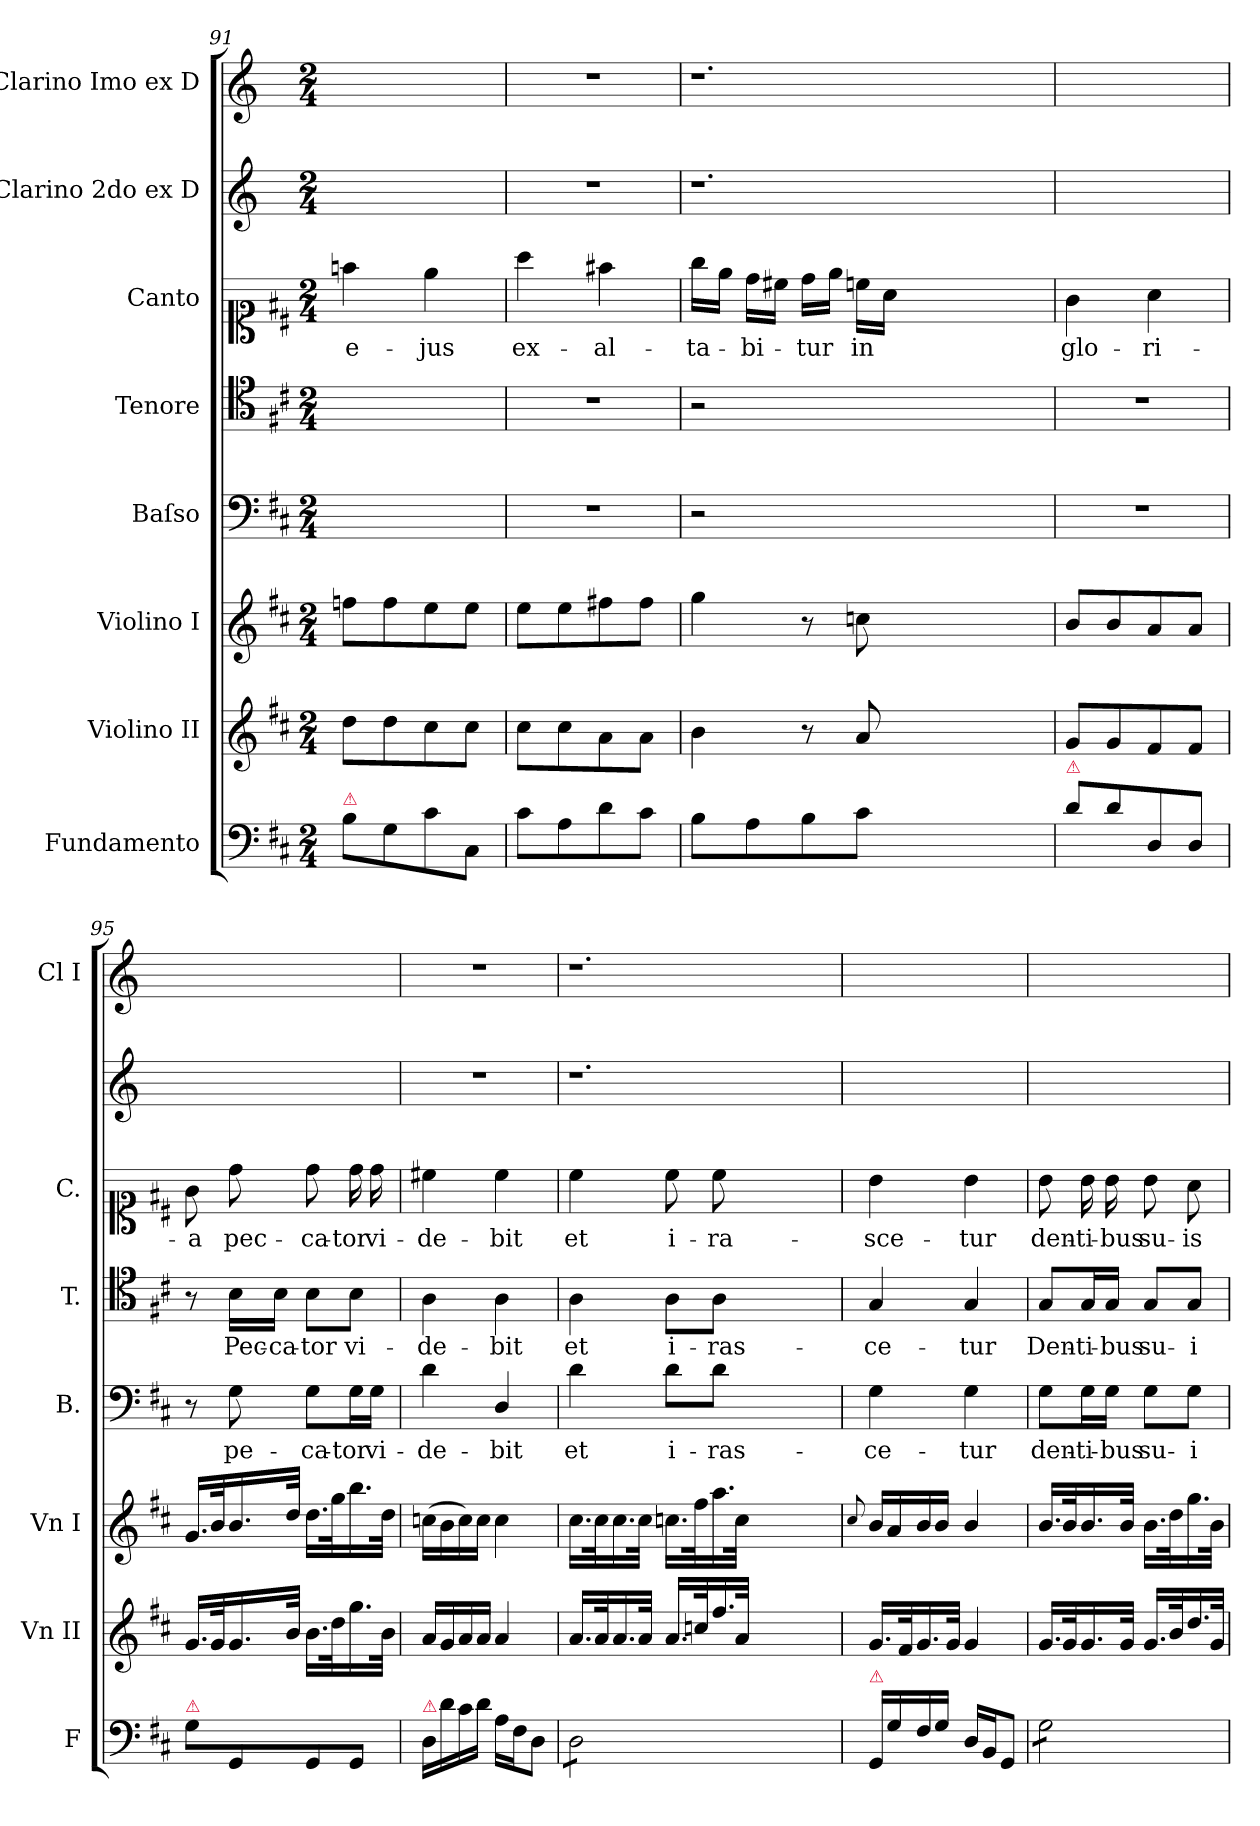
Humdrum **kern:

**kern	**kern	**kern	**kern	**text	**kern	**text	**kern	**text	**kern	**kern
*part8	*part7	*part6	*part5	*part5	*part4	*part4	*part3	*part3	*part2	*part1
*staff8	*staff7	*staff6	*staff5	*staff5	*staff4	*staff4	*staff3	*staff3	*staff2	*staff1
*I"Fundamento	*I"Violino II	*I"Violino I	*I"Baſso	*	*I"Tenore	*	*I"Canto	*	*I"Clarino 2do ex D	*I"Clarino Imo ex D
*I'F	*I'Vn II	*I'Vn I	*I'B.	*	*I'T.	*	*I'C.	*	*	*I'Cl I
*clefF4	*clefG2	*clefG2	*clefF4	*	*clefC4	*	*clefC1	*	*clefG2	*clefG2
*	*	*	*	*	*	*	*	*	*ITrd-1c-2	*ITrd-1c-2
*k[f#c#]	*k[f#c#]	*k[f#c#]	*k[f#c#]	*	*k[f#c#]	*	*k[f#c#]	*	*k[f#c#]	*k[f#c#]
*M2/4	*M2/4	*M2/4	*M2/4	*	*M2/4	*	*M2/4	*	*M2/4	*M2/4
=91	=91	=91	=91	=91	=91	=91	=91	=91	=91	=91
!LO:TX:a:color=crimson:t=⚠	!	!	!	!	!	!	!	!	!	!
8B\L	8dd\L	8ffn\L	2ryy	.	2ryy	.	4ffn\	e-	2ryy	2ryy
8G\	8dd\	8ff\	.	.	.	.	.	.	.	.
8c#\	8cc#\	8ee\	.	.	.	.	4ee\	-jus	.	.
8C#/J	8cc#\J	8ee\J	.	.	.	.	.	.	.	.
=92	=92	=92	=92	=92	=92	=92	=92	=92	=92	=92
8c#\L	8cc#\L	8ee\L	2r	.	2r	.	4aa\	ex-	2r	2r
8A\	8cc#\	8ee\	.	.	.	.	.	.	.	.
8d\	8a\	8ff#X\	.	.	.	.	4ff#X\	-al-	.	.
8c#\J	8a\J	8ff#\J	.	.	.	.	.	.	.	.
=93	=93	=93	=93	=93	=93	=93	=93	=93	=93	=93
8B\L	4b\	4gg\	2r	.	2r	.	16gg\LL	-ta-	1.r	1.r
.	.	.	.	.	.	.	16ee\JJ	.	.	.
8A\	.	.	.	.	.	.	16dd\LL	-bi-	.	.
.	.	.	.	.	.	.	16cc#X\JJ	.	.	.
8B\	8r	8r	.	.	.	.	16dd\LL	-tur	.	.
.	.	.	.	.	.	.	16ee\JJ	.	.	.
8c#\J	8a/	8ccn\	.	.	.	.	16ccn\LL	in	.	.
.	.	.	.	.	.	.	16a\JJ	.	.	.
1ryy	1ryy	1ryy	1ryy	.	1ryy	.	1ryy	.	.	.
=94	=94	=94	=94	=94	=94	=94	=94	=94	=94	=94
!LO:TX:a:color=crimson:t=⚠	!	!	!	!	!	!	!	!	!	!
8d\L	8g/L	8b/L	2r	.	2r	.	4g\	glo-	2ryy	2ryy
8d\	8g/	8b/	.	.	.	.	.	.	.	.
8D/	8f#/	8a/	.	.	.	.	4a\	-ri-	.	.
8D/J	8f#/J	8a/J	.	.	.	.	.	.	.	.
=95	=95	=95	=95	=95	=95	=95	=95	=95	=95	=95
!LO:TX:a:color=crimson:t=⚠	!	!	!	!	!	!	!	!	!	!
8G\L	16.g/LL	16.g/LL	8r	.	8r	.	8g\	-a	2ryy	2ryy
.	32g/K	32b/K	.	.	.	.	.	.	.	.
8GG/	16.g/	16.b/	8G\	pe-	16B\LL	Pec-	8dd\	pec-	.	.
.	.	.	.	.	16B\JJ	-ca-	.	.	.	.
.	32b/JJk	32dd/JJk	.	.	.	.	.	.	.	.
8GG/	16.b\LL	16.dd\LL	8G\L	-ca-	8B\L	-tor	8dd\	-ca-	.	.
.	32dd\K	32gg\K	.	.	.	.	.	.	.	.
8GG/J	16.gg\	16.bb\	16G\L	-tor	8B\J	vi-	16dd\	-tor	.	.
.	.	.	16G\JJ	vi-	.	.	16dd\	vi-	.	.
.	32b\JJk	32dd\JJk	.	.	.	.	.	.	.	.
=96	=96	=96	=96	=96	=96	=96	=96	=96	=96	=96
!LO:TX:a:color=crimson:t=⚠	!	!	!	!	!	!	!	!	!	!
16D/LL	16a/LL	(16ccn\LL	4d\	-de-	4A\	-de-	4cc#X\	-de-	2r	2r
16d\	16g/	16b\	.	.	.	.	.	.	.	.
16c#\	16a/	16cc\)	.	.	.	.	.	.	.	.
16d\JJ	16a/JJ	16cc\JJ	.	.	.	.	.	.	.	.
16A\LL	4a/	4cc\	4D/	-bit	4A\	-bit	4cc#\	-bit	.	.
16F#\J	.	.	.	.	.	.	.	.	.	.
8D\J	.	.	.	.	.	.	.	.	.	.
=97	=97	=97	=97	=97	=97	=97	=97	=97	=97	=97
*tremolo	*	*	*	*	*	*	*	*	*	*
8D\L	16.a/LL	16.cc#\LL	4d\	et	4A\	et	4cc#\	et	1.r	1.r
.	32a/K	32cc#\K	.	.	.	.	.	.	.	.
8D\	16.a/	16.cc#\	.	.	.	.	.	.	.	.
.	32a/JJk	32cc#\JJk	.	.	.	.	.	.	.	.
8D\	16.a/LL	16.ccn\LL	8d\L	i-	8A\L	i-	8cc#\	i-	.	.
.	32ccn/K	32ff#\K	.	.	.	.	.	.	.	.
8D\J	16.ff#/	16.aa\	8d\J	-ras-	8A\J	-ras-	8cc#\	-ra-	.	.
*Xtremolo	*	*	*	*	*	*	*	*	*	*
.	32a/JJk	32cc\JJk	.	.	.	.	.	.	.	.
1ryy	1ryy	1ryy	1ryy	.	1ryy	.	1ryy	.	.	.
=98	=98	=98	=98	=98	=98	=98	=98	=98	=98	=98
.	.	8qqcc#/	.	.	.	.	.	.	.	.
!LO:TX:a:color=crimson:t=⚠	!	!	!	!	!	!	!	!	!	!
16GG/LL	16.g/LL	16b/LL	4G\	-ce-	4G/	-ce-	4b\	-sce-	2ryy	2ryy
16G/	.	16a/	.	.	.	.	.	.	.	.
.	32f#/K	.	.	.	.	.	.	.	.	.
16F#/	16.g/	16b/	.	.	.	.	.	.	.	.
16G/JJ	.	16b/JJ	.	.	.	.	.	.	.	.
.	32g/JJk	.	.	.	.	.	.	.	.	.
16D/LL	4g/	4b/	4G\	-tur	4G/	-tur	4b\	-tur	.	.
16BB/J	.	.	.	.	.	.	.	.	.	.
8GG/J	.	.	.	.	.	.	.	.	.	.
=99	=99	=99	=99	=99	=99	=99	=99	=99	=99	=99
*tremolo	*	*	*	*	*	*	*	*	*	*
8G\L	16.g/LL	16.b/LL	8G\L	den-	8G/L	Den-	8b\	den-	2ryy	2ryy
.	32g/K	32b/K	.	.	.	.	.	.	.	.
8G\	16.g/	16.b/	16G\L	-ti-	16G/L	-ti-	16b\	-ti-	.	.
.	.	.	16G\JJ	-bus	16G/JJ	-bus	16b\	-bus	.	.
.	32g/JJk	32b/JJk	.	.	.	.	.	.	.	.
8G\	16.g/LL	16.b\LL	8G\L	su-	8G/L	su-	8b\	su-	.	.
.	32b/K	32dd\K	.	.	.	.	.	.	.	.
8G\J	16.dd/	16.gg\	8G\J	-i	8G/J	-i	8a\	-is	.	.
*Xtremolo	*	*	*	*	*	*	*	*	*	*
.	32g/JJk	32b\JJk	.	.	.	.	.	.	.	.
=	=	=	=	=	=	=	=	=	=	=
*-	*-	*-	*-	*-	*-	*-	*-	*-	*-	*-
